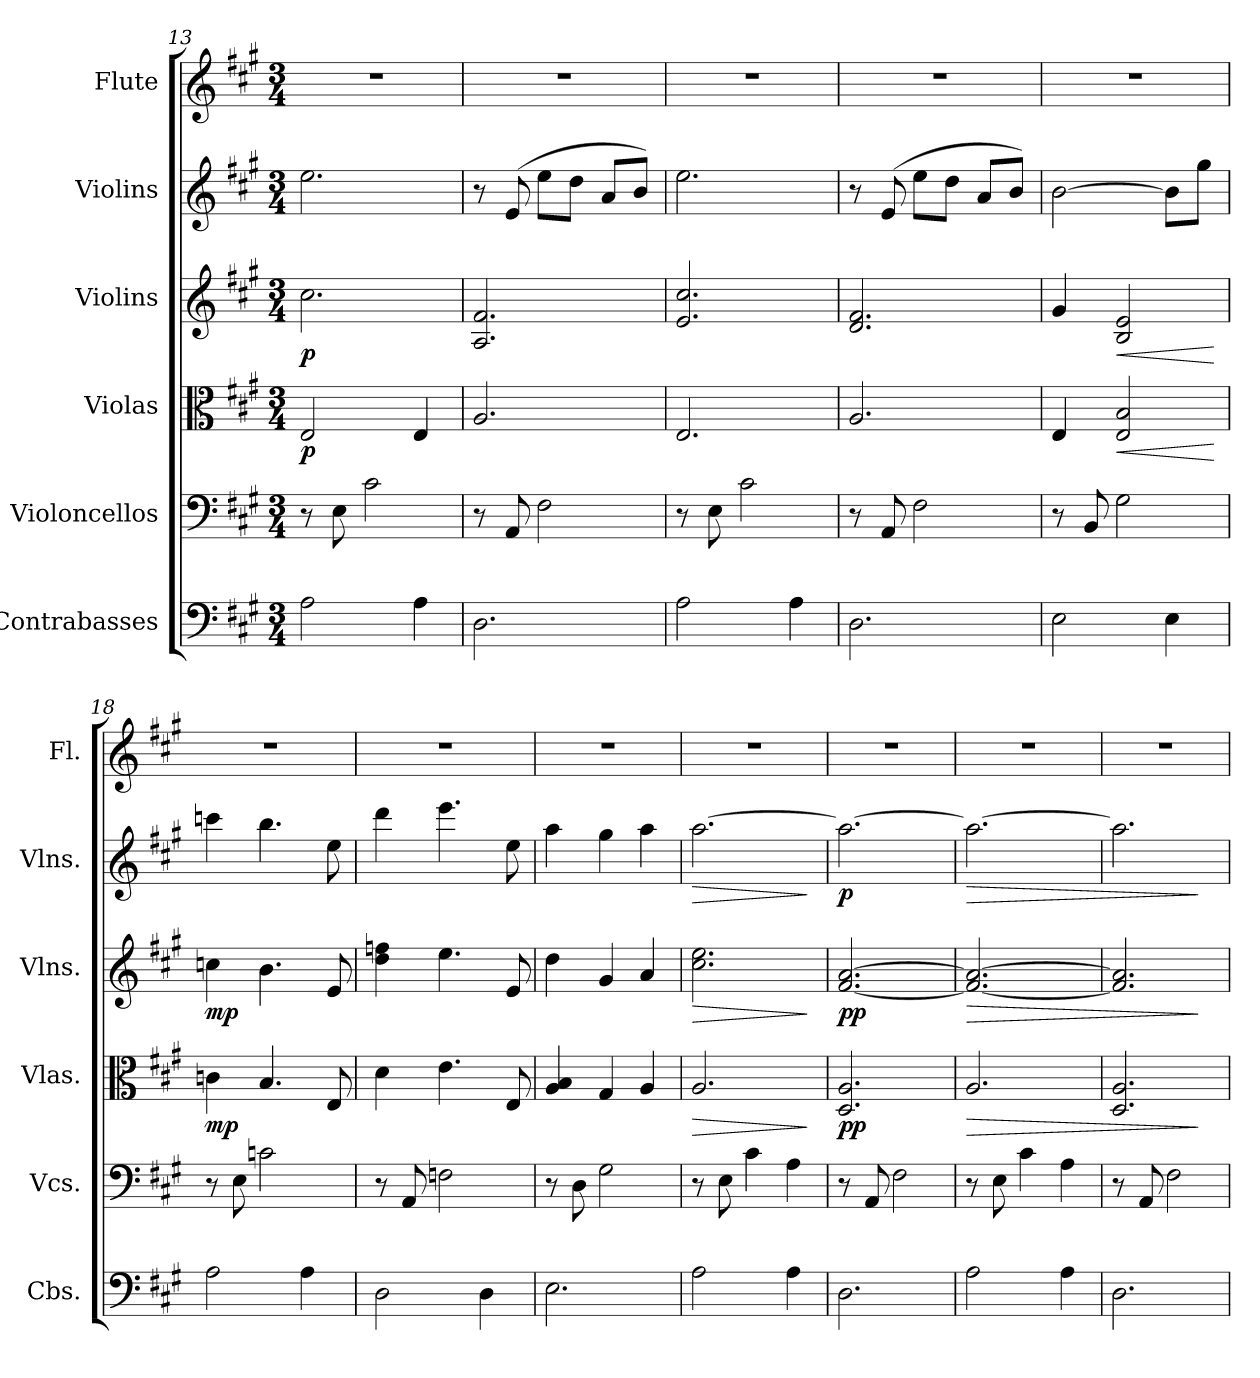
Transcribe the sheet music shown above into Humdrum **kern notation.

**kern	**kern	**kern	**dynam	**kern	**dynam	**kern	**dynam	**kern
*part6	*part5	*part4	*part4	*part3	*part3	*part2	*part2	*part1
*staff6	*staff5	*staff4	*staff4	*staff3	*staff3	*staff2	*staff2	*staff1
*I"Contrabasses	*I"Violoncellos	*I"Violas	*	*I"Violins	*	*I"Violins	*	*I"Flute
*I'Cbs.	*I'Vcs.	*I'Vlas.	*	*I'Vlns.	*	*I'Vlns.	*	*I'Fl.
*clefF4	*clefF4	*clefC3	*	*clefG2	*	*clefG2	*	*clefG2
*ITrd7c12	*	*	*	*	*	*	*	*
*k[f#c#g#]	*k[f#c#g#]	*k[f#c#g#]	*	*k[f#c#g#]	*	*k[f#c#g#]	*	*k[f#c#g#]
*M3/4	*M3/4	*M3/4	*	*M3/4	*	*M3/4	*	*M3/4
=13	=13	=13	=13	=13	=13	=13	=13	=13
!	!	!	!LO:DY:b	!	!LO:DY:b	!	!	!
2AA\	8r	2E/	p	2.cc#\	p	2.ee\	.	2.r
.	8E\	.	.	.	.	.	.	.
.	2c#\	.	.	.	.	.	.	.
4AA\	.	4E/	.	.	.	.	.	.
=14	=14	=14	=14	=14	=14	=14	=14	=14
2.DD\	8r	2.A/	.	2.A/ 2.f#/	.	8r	.	2.r
.	8AA/	.	.	.	.	(>8e/	.	.
.	2F#\	.	.	.	.	8ee\L	.	.
.	.	.	.	.	.	8dd\J	.	.
.	.	.	.	.	.	8a/L	.	.
.	.	.	.	.	.	8b/J)	.	.
!!LO:LB:g=z
=15	=15	=15	=15	=15	=15	=15	=15	=15
2AA\	8r	2.E/	.	2.e/ 2.cc#/	.	2.ee\	.	2.r
.	8E\	.	.	.	.	.	.	.
.	2c#\	.	.	.	.	.	.	.
4AA\	.	.	.	.	.	.	.	.
=16	=16	=16	=16	=16	=16	=16	=16	=16
2.DD\	8r	2.A/	.	2.d/ 2.f#/	.	8r	.	2.r
.	8AA/	.	.	.	.	(>8e/	.	.
.	2F#\	.	.	.	.	8ee\L	.	.
.	.	.	.	.	.	8dd\J	.	.
.	.	.	.	.	.	8a/L	.	.
.	.	.	.	.	.	8b/J)	.	.
=17	=17	=17	=17	=17	=17	=17	=17	=17
2EE\	8r	4E/	.	4g#/	.	[2b\	.	2.r
.	8BB/	.	.	.	.	.	.	.
!	!	!	!LO:HP:b	!	!LO:HP:b	!	!	!
.	2G#\	2E/ 2B/	<	2B/ 2e/	<	.	.	.
4EE\	.	.	.	.	.	8b\L]	.	.
.	.	.	.	.	.	8gg#\J	.	.
.	.	.	[	.	[	.	.	.
=18	=18	=18	=18	=18	=18	=18	=18	=18
!	!	!	!LO:DY:b	!	!LO:DY:b	!	!	!
2AA\	8r	4cn\	mp	4ccn\	mp	4cccn\	.	2.r
.	8E\	.	.	.	.	.	.	.
.	2cn\	4.B/	.	4.b\	.	4.bb\	.	.
4AA\	.	.	.	.	.	.	.	.
.	.	8E/	.	8e/	.	8ee\	.	.
=19	=19	=19	=19	=19	=19	=19	=19	=19
2DD\	8r	4d\	.	4dd\ 4ffn\	.	4ddd\	.	2.r
.	8AA/	.	.	.	.	.	.	.
.	2Fn\	4.e\	.	4.ee\	.	4.eee\	.	.
4DD\	.	.	.	.	.	.	.	.
.	.	8E/	.	8e/	.	8ee\	.	.
=20	=20	=20	=20	=20	=20	=20	=20	=20
2.EE\	8r	4A/ 4B/	.	4dd\	.	4aa\	.	2.r
.	8D\	.	.	.	.	.	.	.
.	2G#\	4G#/	.	4g#/	.	4gg#\	.	.
.	.	4A/	.	4a/	.	4aa\	.	.
=21	=21	=21	=21	=21	=21	=21	=21	=21
!	!	!	!LO:HP:b	!	!LO:HP:b	!	!LO:HP:b	!
2AA\	8r	2.A/	>	2.cc#\ 2.ee\	>	[2.aa\	>	2.r
.	8E\	.	.	.	.	.	.	.
.	4c#\	.	.	.	.	.	.	.
4AA\	4A\	.	.	.	.	.	.	.
.	.	.	]	.	]	.	]	.
=22	=22	=22	=22	=22	=22	=22	=22	=22
!	!	!	!LO:DY:b	!	!	!	!	!
!	!	!	!LO:DY:n=1:b	!	!LO:DY:b	!	!	!
!	!	!	!	!	!LO:DY:n=1:b	!	!LO:DY:b	!
2.DD\	8r	2.D/ 2.A/	p p	[2.f#/ [2.a/	p p	2.aa\_	p	2.r
.	8AA/	.	.	.	.	.	.	.
.	2F#\	.	.	.	.	.	.	.
!!LO:PB:g=z
=23	=23	=23	=23	=23	=23	=23	=23	=23
!	!	!	!LO:HP:b	!	!LO:HP:b	!	!LO:HP:b	!
2AA\	8r	2.A/	>	2.f#/_ 2.a/_	>	2.aa\_	>	2.r
.	8E\	.	.	.	.	.	.	.
.	4c#\	.	.	.	.	.	.	.
4AA\	4A\	.	.	.	.	.	.	.
=24	=24	=24	=24	=24	=24	=24	=24	=24
2.DD\	8r	2.D/ 2.A/	.	2.f#/] 2.a/]	.	2.aa\]	.	2.r
.	8AA/	.	.	.	.	.	.	.
.	2F#\	.	.	.	.	.	.	.
.	.	.	]	.	]	.	]	.
=	=	=	=	=	=	=	=	=
*-	*-	*-	*-	*-	*-	*-	*-	*-
